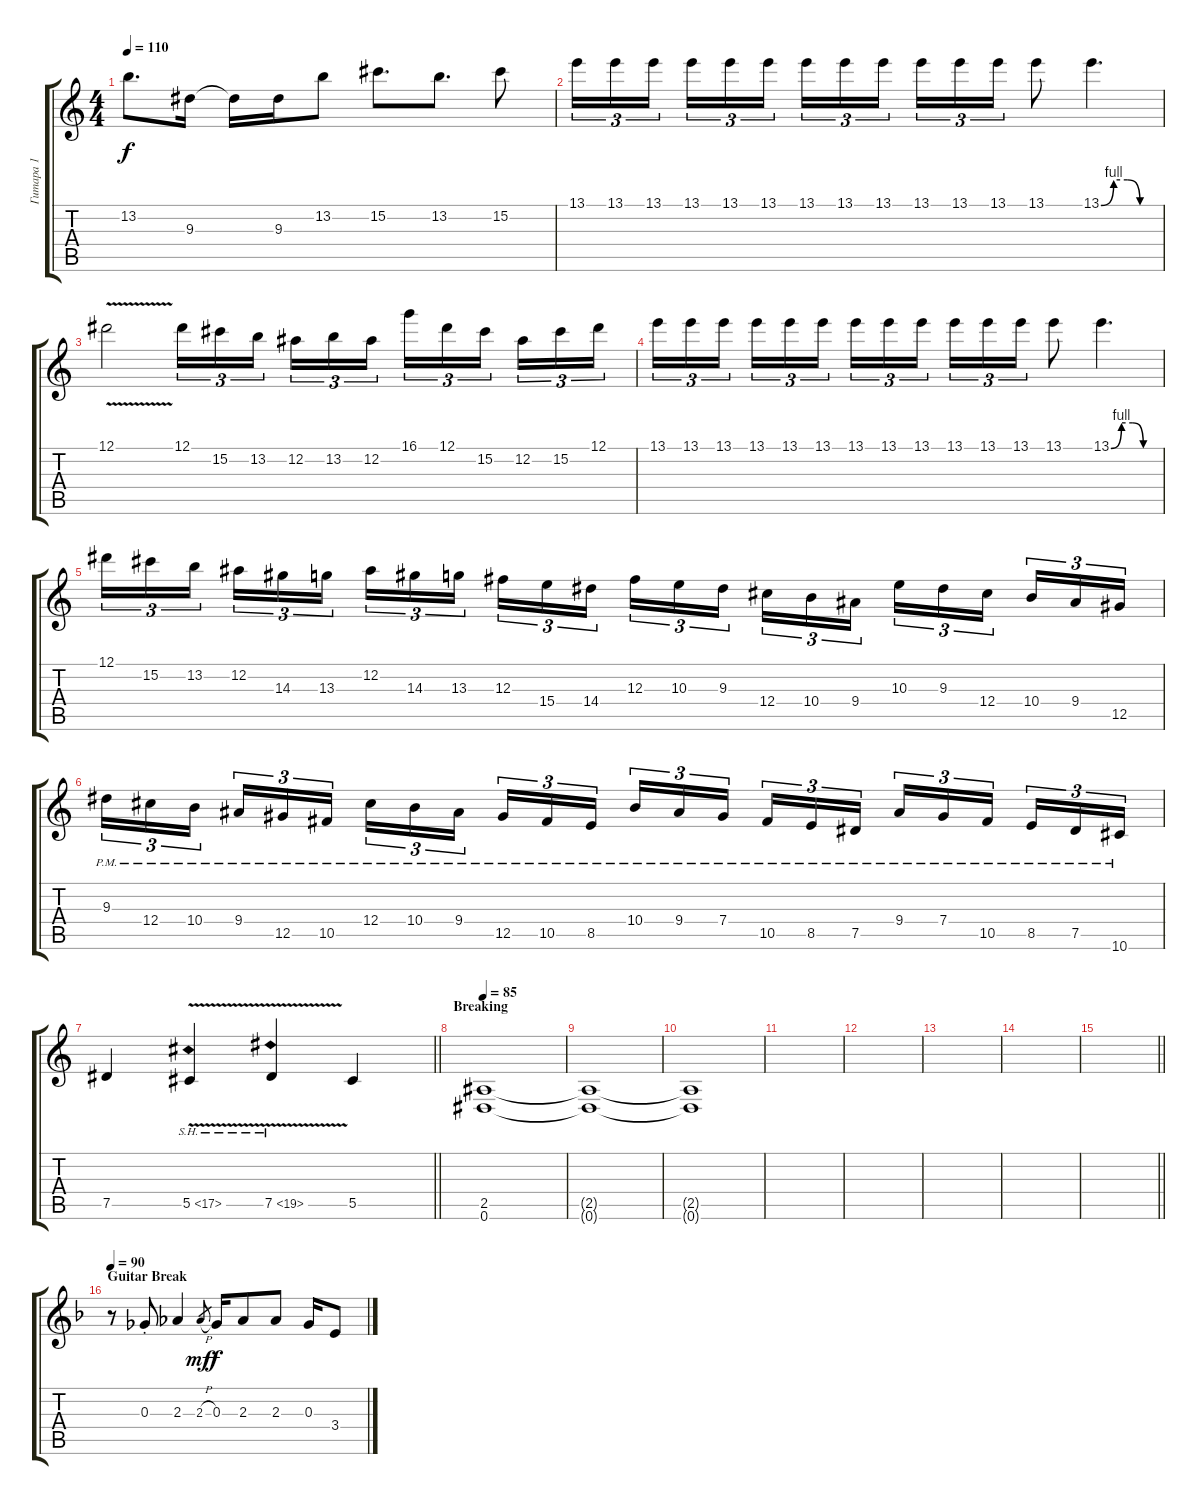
\track ("Гитара 1" "Гитара 1") {instrument distortionguitar}
\staff {score tabs}
\tuning (Eb4 Bb3 Gb3 Db3 Ab2 Eb2) {hide}
\ts (4 4)
\tempo 110
\clef g2
\ks c
13.2.8{d dy f} 9.3.16 9.3{t}.16 9.3.16 13.2.8 15.2.8{d} 13.2.8{d} 15.2.8 |
13.1.16{tu (3 2)} 13.1.16{tu (3 2)} 13.1.16{tu (3 2) beam splitsecondary} 13.1.16{tu (3 2)} 13.1.16{tu (3 2)} 13.1.16{tu (3 2)} 13.1.16{tu (3 2)} 13.1.16{tu (3 2)} 13.1.16{tu (3 2) beam splitsecondary} 13.1.16{tu (3 2)} 13.1.16{tu (3 2)} 13.1.16{tu (3 2)} 13.1.8 13.1{be (custom 0 0 13 4 27 4 40 0 60 0)}.4{d} |
12.1{v}.2 12.1.16{tu (3 2)} 15.2.16{tu (3 2)} 13.2.16{tu (3 2) beam splitsecondary} 12.2.16{tu (3 2)} 13.2.16{tu (3 2)} 12.2.16{tu (3 2)} 16.1.16{tu (3 2)} 12.1.16{tu (3 2)} 15.2.16{tu (3 2) beam splitsecondary} 12.2.16{tu (3 2)} 15.2.16{tu (3 2)} 12.1.16{tu (3 2)} |
13.1.16{tu (3 2)} 13.1.16{tu (3 2)} 13.1.16{tu (3 2) beam splitsecondary} 13.1.16{tu (3 2)} 13.1.16{tu (3 2)} 13.1.16{tu (3 2)} 13.1.16{tu (3 2)} 13.1.16{tu (3 2)} 13.1.16{tu (3 2) beam splitsecondary} 13.1.16{tu (3 2)} 13.1.16{tu (3 2)} 13.1.16{tu (3 2)} 13.1.8 13.1{be (custom 0 0 13 4 27 4 40 0 60 0)}.4{d} |
12.1.16{tu (3 2)} 15.2.16{tu (3 2)} 13.2.16{tu (3 2) beam splitsecondary} 12.2.16{tu (3 2)} 14.3.16{tu (3 2)} 13.3.16{tu (3 2)} 12.2.16{tu (3 2)} 14.3.16{tu (3 2)} 13.3.16{tu (3 2) beam splitsecondary} 12.3.16{tu (3 2)} 15.4.16{tu (3 2)} 14.4.16{tu (3 2)} 12.3.16{tu (3 2)} 10.3.16{tu (3 2)} 9.3.16{tu (3 2) beam splitsecondary} 12.4.16{tu (3 2)} 10.4.16{tu (3 2)} 9.4.16{tu (3 2)} 10.3.16{tu (3 2)} 9.3.16{tu (3 2)} 12.4.16{tu (3 2) beam splitsecondary} 10.4.16{tu (3 2)} 9.4.16{tu (3 2)} 12.5.16{tu (3 2)} |
9.3{pm}.16{tu (3 2)} 12.4{pm}.16{tu (3 2)} 10.4{pm}.16{tu (3 2) beam splitsecondary} 9.4{pm}.16{tu (3 2)} 12.5{pm}.16{tu (3 2)} 10.5{pm}.16{tu (3 2)} 12.4{pm}.16{tu (3 2)} 10.4{pm}.16{tu (3 2)} 9.4{pm}.16{tu (3 2) beam splitsecondary} 12.5{pm}.16{tu (3 2)} 10.5{pm}.16{tu (3 2)} 8.5{pm}.16{tu (3 2)} 10.4{pm}.16{tu (3 2)} 9.4{pm}.16{tu (3 2)} 7.4{pm}.16{tu (3 2) beam splitsecondary} 10.5{pm}.16{tu (3 2)} 8.5{pm}.16{tu (3 2)} 7.5{pm}.16{tu (3 2)} 9.4{pm}.16{tu (3 2)} 7.4{pm}.16{tu (3 2)} 10.5{pm}.16{tu (3 2) beam splitsecondary} 8.5{pm}.16{tu (3 2)} 7.5{pm}.16{tu (3 2)} 10.6{pm}.16{tu (3 2)} |
\barLineRight lightlight
7.5.4 5.5{sh 12 v}.4 7.5{sh 12 v}.4 5.5.4 |
\section ("" "Breaking")
\tempo 85
(2.5 0.6).1 |
(2.5{t} 0.6{t}).1 |
(2.5{t} 0.6{t}).1 |
|
|
|
|
\barLineRight lightlight
|
\section ("" "Guitar Break")
\tempo 90
\ks dminor
r.8{volume 8 instrument acousticguitarsteel} 0.3{st}.8 2.3.4 2.3{h}.8{gr dy mf} 0.3.16{dy f} 2.3.8 2.3.8 0.3.16 3.4.8
